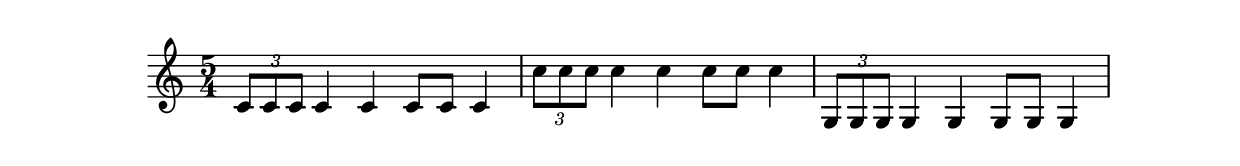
% DO NOT EDIT this file manually; it is automatically
% generated from Documentation/snippets/new
% Make any changes in Documentation/snippets/new/
% and then run scripts/auxiliar/makelsr.py
%
% This file is in the public domain.
%% Note: this file works from version 2.19.22
\version "2.19.22"

\header {
  lsrtags = "pitches, real-music, really-cool, scheme-language"

  texidoc = "
In music that contains many occurrences of the same sequence of notes
at different pitches, the following music function may prove useful.
It takes a note, of which only the pitch is used.   This example
creates the rhythm used throughout Mars, from Gustav Holst's The
Planets.

"
  doctitle = "Creating a sequence of notes on various pitches"
} % begin verbatim


rhythm =
#(define-music-function (p) (ly:pitch?)
   "Make the rhythm in Mars (the Planets) at the given pitch"
  #{ \tuplet 3/2 { $p 8 8 8 } 4 4 8 8 4 #})

\new Staff {
  \time 5/4
  \rhythm c'
  \rhythm c''
  \rhythm g
}
